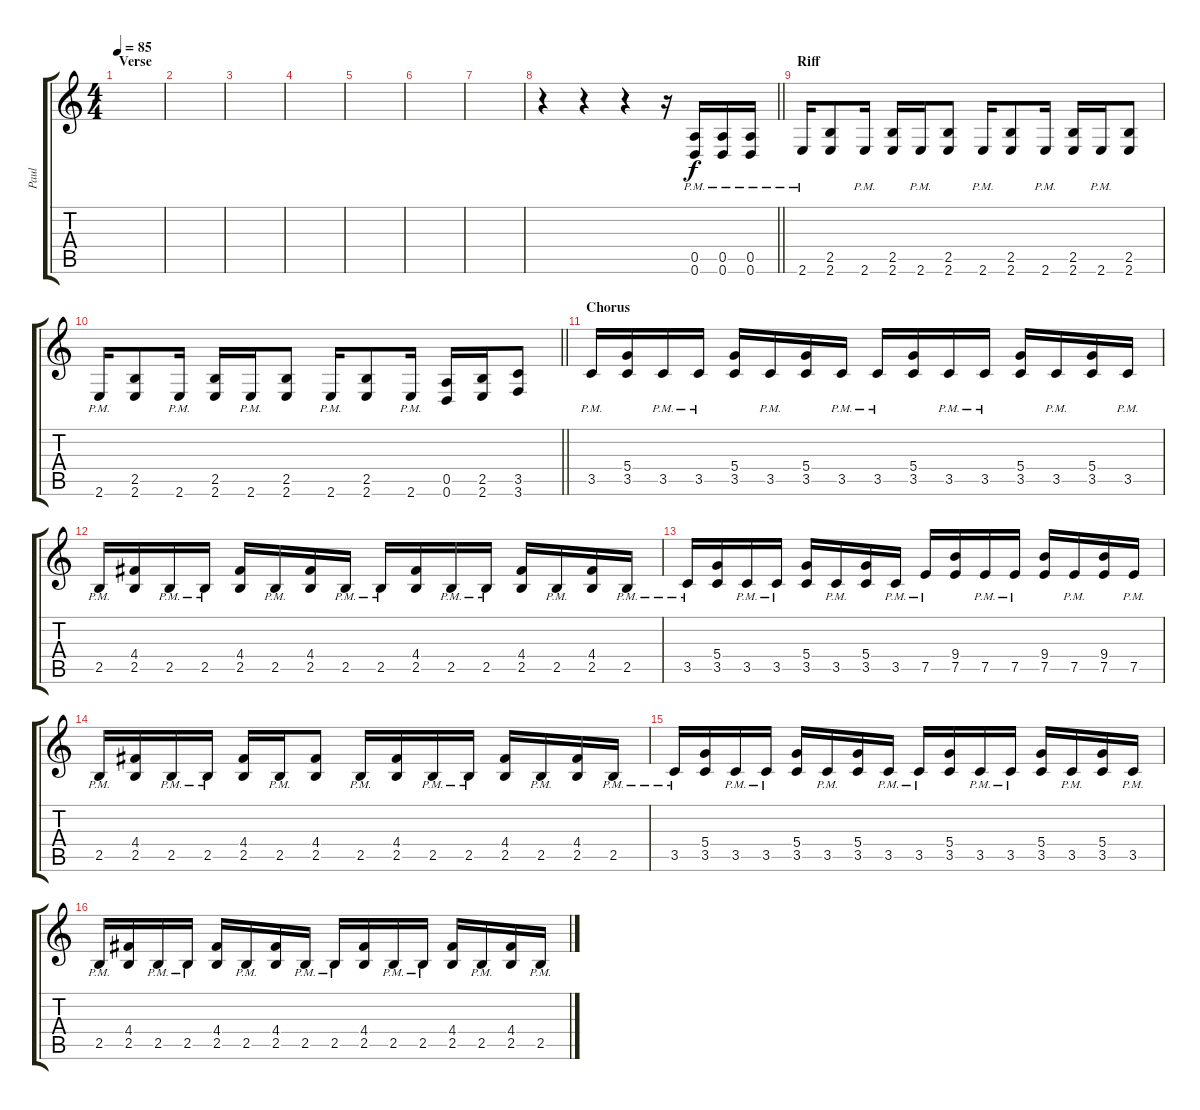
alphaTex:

\track ("Paul" "Paul") {instrument distortionguitar}
\staff {score tabs}
\tuning (E4 B3 G3 D3 A2 D2) {hide}
\ts (4 4)
\section ("" "Verse")
\tempo 85
\clef g2
\ks c
|
|
|
|
|
|
|
\barLineRight lightlight
r.4 r.4 r.4 r.16 (0.5{pm} 0.6{pm}).16 (0.5{pm} 0.6{pm}).16 (0.5{pm} 0.6{pm}).16 |
\section ("" "Riff")
2.6{pm}.16 (2.5 2.6).8 2.6{pm}.16 (2.5 2.6).16 2.6{pm}.16 (2.5 2.6).8 2.6{pm}.16 (2.5 2.6).8 2.6{pm}.16 (2.5 2.6).16 2.6{pm}.16 (2.5 2.6).8 |
\barLineRight lightlight
2.6{pm}.16 (2.5 2.6).8 2.6{pm}.16 (2.5 2.6).16 2.6{pm}.16 (2.5 2.6).8 2.6{pm}.16 (2.5 2.6).8 2.6{pm}.16 (0.5 0.6).16 (2.5 2.6).16 (3.5 3.6).8 |
\section ("" "Chorus")
3.5{pm}.16 (5.4 3.5).16 3.5{pm}.16 3.5{pm}.16 (5.4 3.5).16 3.5{pm}.16 (5.4 3.5).16 3.5{pm}.16 3.5{pm}.16 (5.4 3.5).16 3.5{pm}.16 3.5{pm}.16 (5.4 3.5).16 3.5{pm}.16 (5.4 3.5).16 3.5{pm}.16 |
2.5{pm}.16 (4.4 2.5).16 2.5{pm}.16 2.5{pm}.16 (4.4 2.5).16 2.5{pm}.16 (4.4 2.5).16 2.5{pm}.16 2.5{pm}.16 (4.4 2.5).16 2.5{pm}.16 2.5{pm}.16 (4.4 2.5).16 2.5{pm}.16 (4.4 2.5).16 2.5{pm}.16 |
3.5{pm}.16 (5.4 3.5).16 3.5{pm}.16 3.5{pm}.16 (5.4 3.5).16 3.5{pm}.16 (5.4 3.5).16 3.5{pm}.16 7.5{pm}.16 (9.4 7.5).16 7.5{pm}.16 7.5{pm}.16 (9.4 7.5).16 7.5{pm}.16 (9.4 7.5).16 7.5{pm}.16 |
2.5{pm}.16 (4.4 2.5).16 2.5{pm}.16 2.5{pm}.16 (4.4 2.5).16 2.5{pm}.16 (4.4 2.5).8 2.5{pm}.16 (4.4 2.5).16 2.5{pm}.16 2.5{pm}.16 (4.4 2.5).16 2.5{pm}.16 (4.4 2.5).16 2.5{pm}.16 |
3.5{pm}.16 (5.4 3.5).16 3.5{pm}.16 3.5{pm}.16 (5.4 3.5).16 3.5{pm}.16 (5.4 3.5).16 3.5{pm}.16 3.5{pm}.16 (5.4 3.5).16 3.5{pm}.16 3.5{pm}.16 (5.4 3.5).16 3.5{pm}.16 (5.4 3.5).16 3.5{pm}.16 |
2.5{pm}.16 (4.4 2.5).16 2.5{pm}.16 2.5{pm}.16 (4.4 2.5).16 2.5{pm}.16 (4.4 2.5).16 2.5{pm}.16 2.5{pm}.16 (4.4 2.5).16 2.5{pm}.16 2.5{pm}.16 (4.4 2.5).16 2.5{pm}.16 (4.4 2.5).16 2.5{pm}.16
